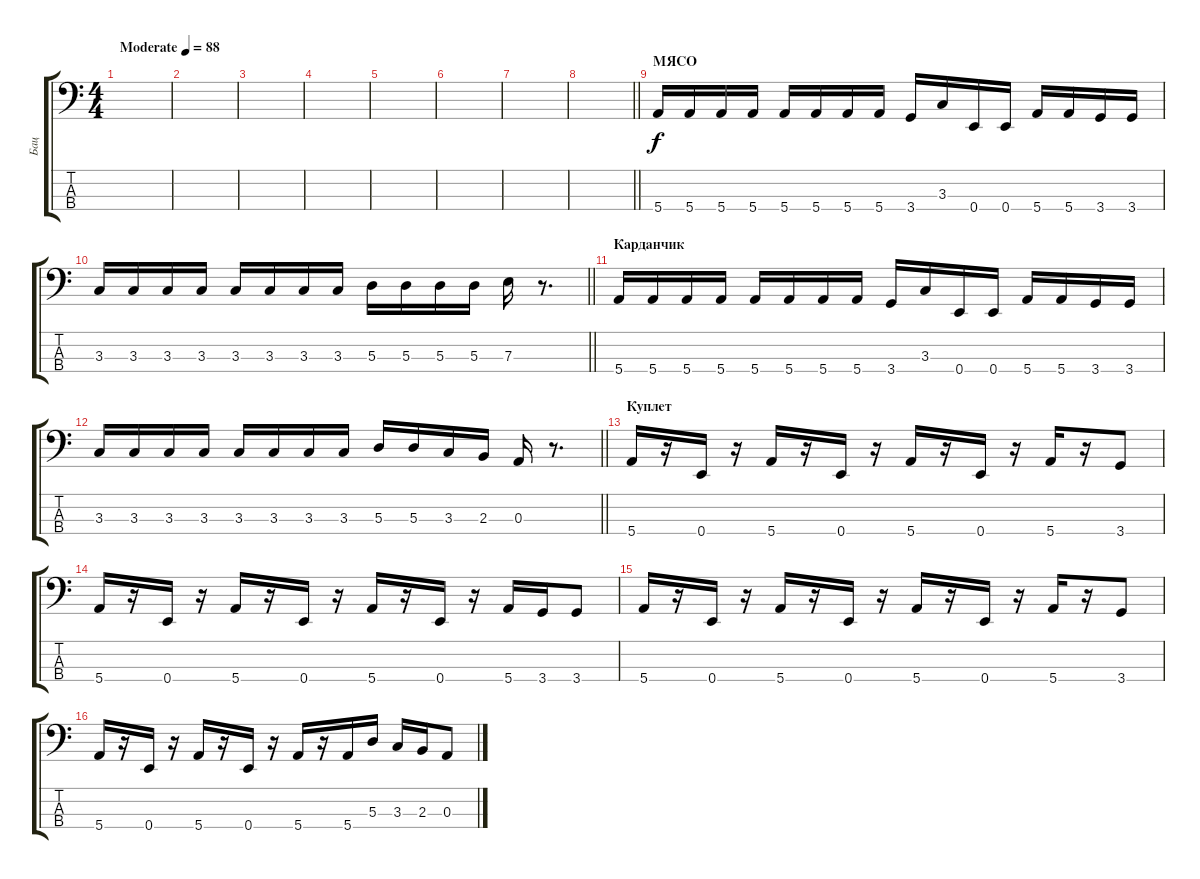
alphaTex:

\track ("Бац" "Бац") {instrument electricbassfinger}
\staff {score tabs}
\tuning (G2 D2 A1 E1) {hide}
\ts (4 4)
\tempo (88 "Moderate")
\clef f4
\ks c
|
|
|
|
|
|
|
\barLineRight lightlight
|
\section ("" "МЯСО")
5.4.16 5.4.16 5.4.16 5.4.16 5.4.16 5.4.16 5.4.16 5.4.16 3.4.16 3.3.16 0.4.16 0.4.16 5.4.16 5.4.16 3.4.16 3.4.16 |
\barLineRight lightlight
3.3.16 3.3.16 3.3.16 3.3.16 3.3.16 3.3.16 3.3.16 3.3.16 5.3.16 5.3.16 5.3.16 5.3.16 7.3.16 r.8{d} |
\section ("" "Карданчик")
5.4.16 5.4.16 5.4.16 5.4.16 5.4.16 5.4.16 5.4.16 5.4.16 3.4.16 3.3.16 0.4.16 0.4.16 5.4.16 5.4.16 3.4.16 3.4.16 |
\barLineRight lightlight
3.3.16 3.3.16 3.3.16 3.3.16 3.3.16 3.3.16 3.3.16 3.3.16 5.3.16 5.3.16 3.3.16 2.3.16 0.3.16 r.8{d} |
\section ("" "Куплет")
5.4.16 r.16 0.4.16 r.16 5.4.16 r.16 0.4.16 r.16 5.4.16 r.16 0.4.16 r.16 5.4.16 r.16 3.4.8 |
5.4.16 r.16 0.4.16 r.16 5.4.16 r.16 0.4.16 r.16 5.4.16 r.16 0.4.16 r.16 5.4.16 3.4.16 3.4.8 |
5.4.16 r.16 0.4.16 r.16 5.4.16 r.16 0.4.16 r.16 5.4.16 r.16 0.4.16 r.16 5.4.16 r.16 3.4.8 |
5.4.16 r.16 0.4.16 r.16 5.4.16 r.16 0.4.16 r.16 5.4.16 r.16 5.4.16 5.3.16 3.3.16 2.3.16 0.3.8
